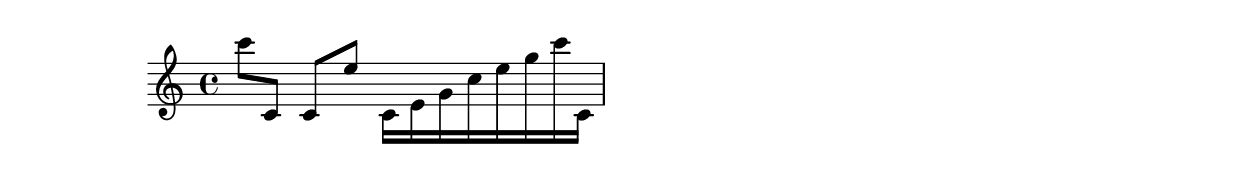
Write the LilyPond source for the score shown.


\version "2.6.0"

\header
{
  texidoc="A knee is made automatically when a horizontal
beam fits in a gap between note heads that is larger than a predefined
threshold.
"
}

\context Staff \relative c''{ 
  c'8[ c,,]  c8[ e']
  c,16[ e g c e g c c,,] 
}
\layout{
  raggedright = ##t 
}
